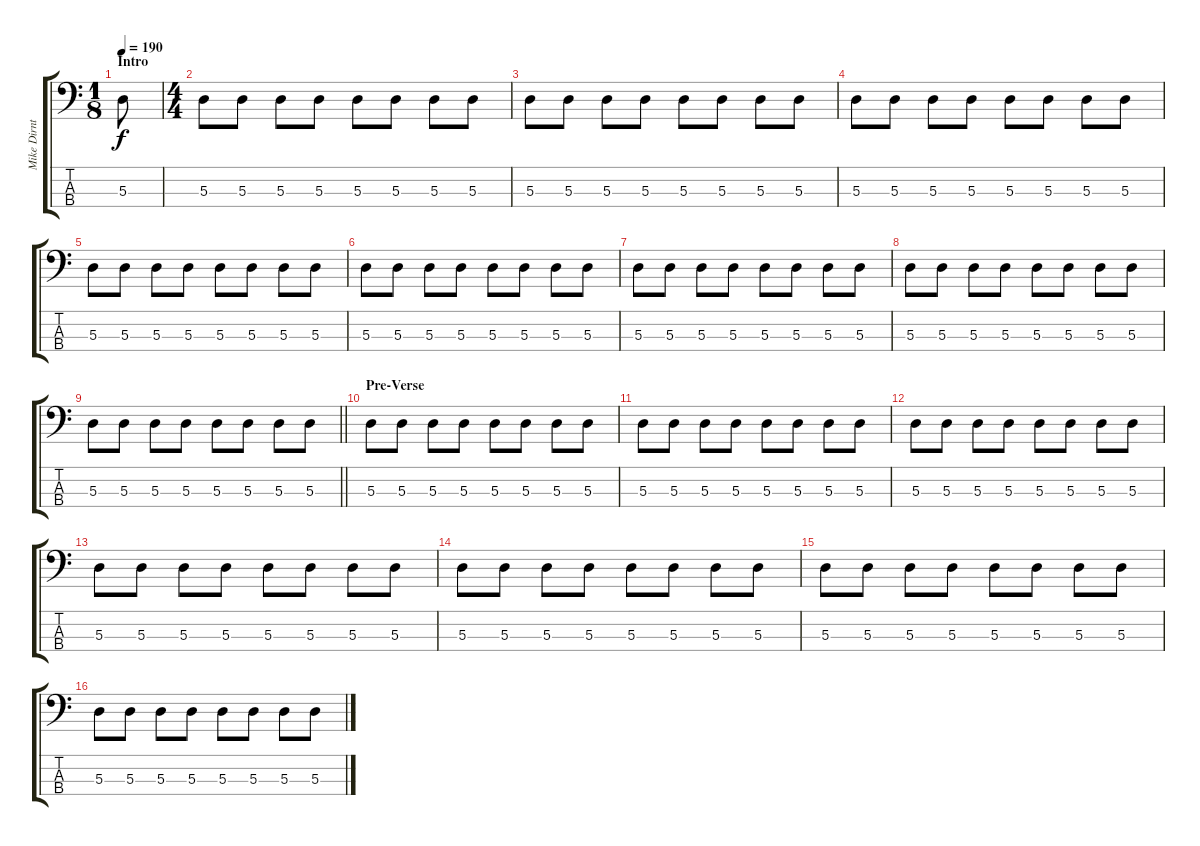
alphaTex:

\track ("Mike Dirnt" "Mike Dirnt") {instrument electricbassfinger}
\staff {score tabs}
\tuning (G2 D2 A1 E1) {hide}
\ts (1 8)
\section ("" "Intro")
\tempo 190
\clef f4
\ks c
5.3.8{dy f instrument electricbassfinger} |
\ts (4 4)
5.3.8 5.3.8 5.3.8 5.3.8 5.3.8 5.3.8 5.3.8 5.3.8 |
5.3.8 5.3.8 5.3.8 5.3.8 5.3.8 5.3.8 5.3.8 5.3.8 |
5.3.8 5.3.8 5.3.8 5.3.8 5.3.8 5.3.8 5.3.8 5.3.8 |
5.3.8 5.3.8 5.3.8 5.3.8 5.3.8 5.3.8 5.3.8 5.3.8 |
5.3.8 5.3.8 5.3.8 5.3.8 5.3.8 5.3.8 5.3.8 5.3.8 |
5.3.8 5.3.8 5.3.8 5.3.8 5.3.8 5.3.8 5.3.8 5.3.8 |
5.3.8 5.3.8 5.3.8 5.3.8 5.3.8 5.3.8 5.3.8 5.3.8 |
\barLineRight lightlight
5.3.8 5.3.8 5.3.8 5.3.8 5.3.8 5.3.8 5.3.8 5.3.8 |
\section ("" "Pre-Verse")
5.3.8 5.3.8 5.3.8 5.3.8 5.3.8 5.3.8 5.3.8 5.3.8 |
5.3.8 5.3.8 5.3.8 5.3.8 5.3.8 5.3.8 5.3.8 5.3.8 |
5.3.8 5.3.8 5.3.8 5.3.8 5.3.8 5.3.8 5.3.8 5.3.8 |
5.3.8 5.3.8 5.3.8 5.3.8 5.3.8 5.3.8 5.3.8 5.3.8 |
5.3.8 5.3.8 5.3.8 5.3.8 5.3.8 5.3.8 5.3.8 5.3.8 |
5.3.8 5.3.8 5.3.8 5.3.8 5.3.8 5.3.8 5.3.8 5.3.8 |
5.3.8 5.3.8 5.3.8 5.3.8 5.3.8 5.3.8 5.3.8 5.3.8
